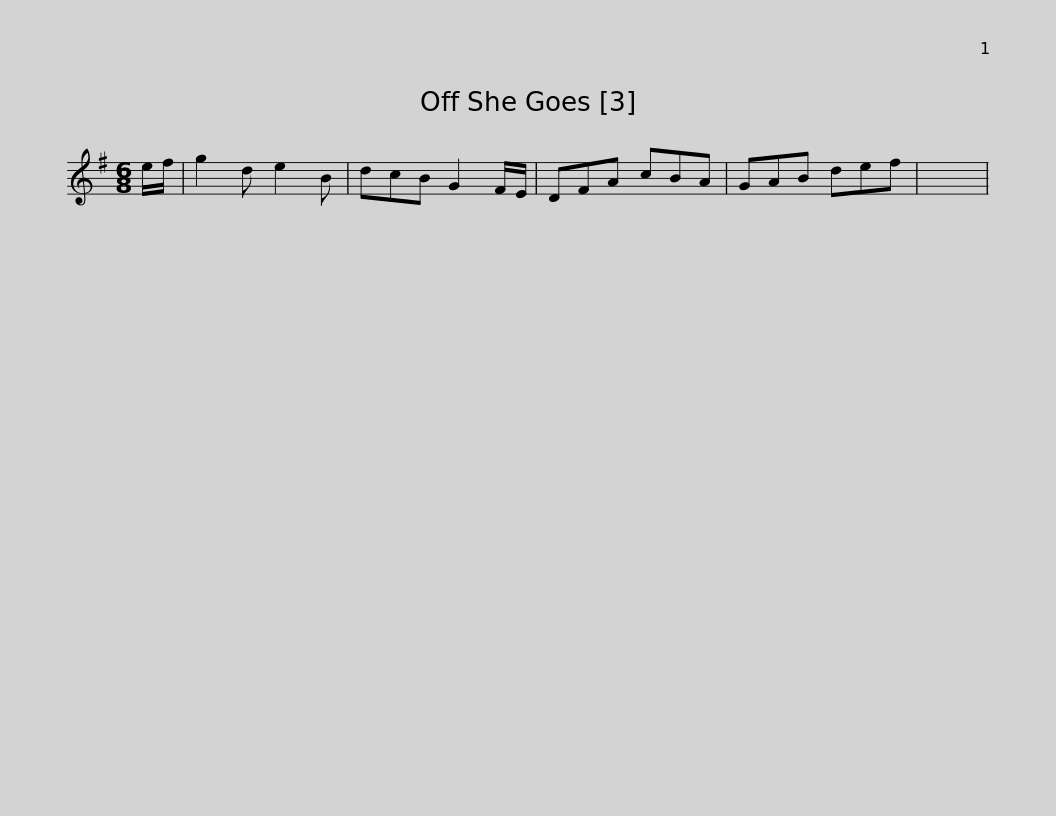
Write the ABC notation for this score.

X:1
L:1/8
M:6/8
I:linebreak $
K:G
V:1 treble
V:1
 e/f/ | g2 d e2 B | dcB G2 F/E/ | DFA cBA | GAB def | %5
 x6 | %6
